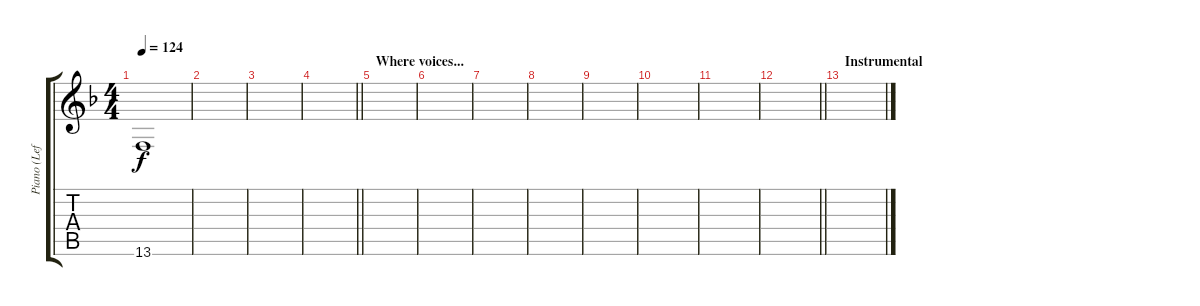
\track ("Piano (Left Hand)" "Piano (Lef") {instrument acousticgrandpiano}
\staff {score tabs}
\tuning (E4 B3 G3 D3 A2 E2) {hide}
\ts (4 4)
\tempo 124
\clef g2
\ks f
13.6.1{dy f} |
|
|
\barLineRight lightlight
|
\section ("" "Where voices...")
|
|
|
|
|
|
|
\barLineRight lightlight
|
\section ("" "Instrumental")
